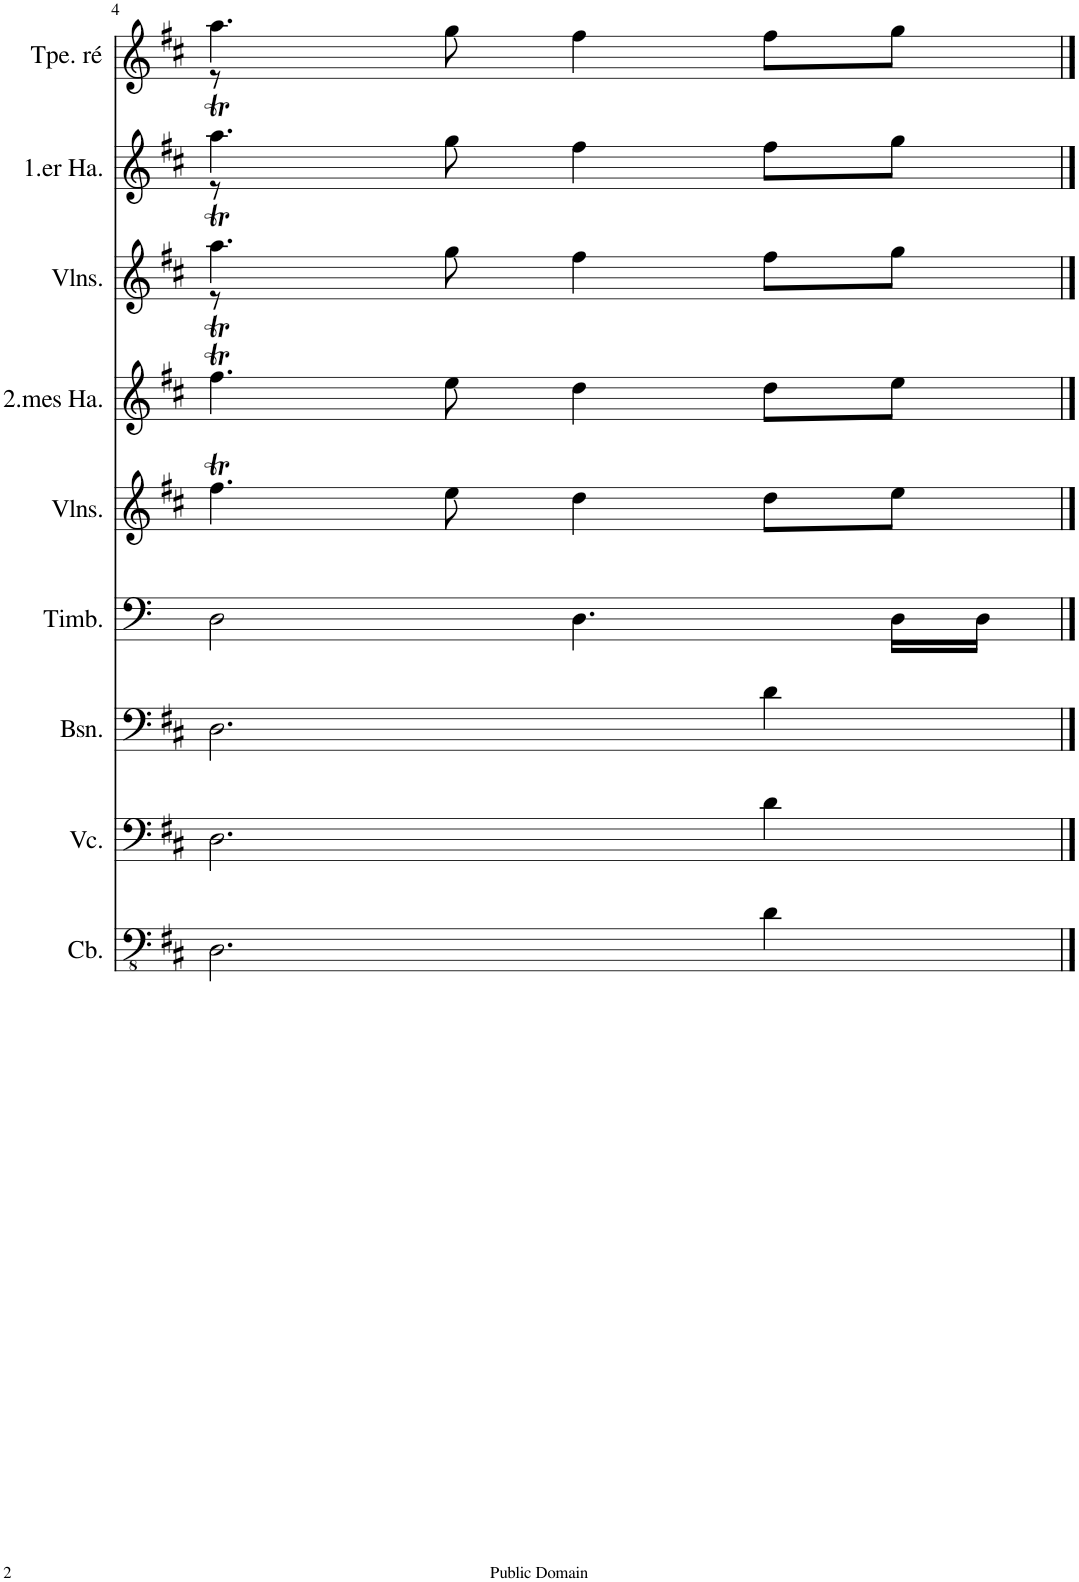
**kern	**kern	**kern	**kern	**kern	**kern	**kern	**kern	**kern
*part9	*part8	*part7	*part6	*part5	*part4	*part3	*part2	*part1
*staff9	*staff8	*staff7	*staff6	*staff5	*staff4	*staff3	*staff2	*staff1
*I"Contrebasse	*I"Violoncelle	*I"Basson	*I"Timbales	*I"2.mes Violons	*I"2.mes Hautbois	*I"1.er Violons	*I"1.er Hautbois	*I"Trompette en ré
*I'Cb.	*I'Vc.	*I'Bsn.	*I'Timb.	*I'Vlns.	*I'2.mes Ha.	*I'Vlns.	*I'1.er Ha.	*I'Tpe. ré
!!LO:PB:g=z
*clefFv4	*clefF4	*clefF4	*clefF4	*clefG2	*clefG2	*clefG2	*clefG2	*clefG2
*ITrd7c12	*	*	*	*	*ITrd4c7	*	*ITrd4c7	*ITrd-1c-2
*k[f#c#]	*k[f#c#]	*k[f#c#]	*k[]	*k[f#c#]	*k[f#c#]	*k[f#c#]	*k[f#c#]	*k[f#c#]
*M2/2	*M2/2	*M2/2	*M2/2	*M2/2	*M2/2	*M2/2	*M2/2	*M2/2
=4	=4	=4	=4	=4	=4	=4	=4	=4
*	*	*	*	*	*	*^	*^	*^
2.DD\	2.D\	2.D\	2D\	4.ff#t\	4.ff#t\	4.aaT\	8r	4.aaT\	8r	4.aaT\	8r
.	.	.	.	.	.	.	2..ryy	.	2..ryy	.	2..ryy
.	.	.	.	8ee\	8ee\	8gg\	.	8gg\	.	8gg\	.
.	.	.	4.D\	4dd\	4dd\	4ff#\	.	4ff#\	.	4ff#\	.
4D\	4d\	4d\	.	8dd\L	8dd\L	8ff#\L	.	8ff#\L	.	8ff#\L	.
.	.	.	16D\LL	8ee\J	8ee\J	8gg\J	.	8gg\J	.	8gg\J	.
.	.	.	16D\JJ	.	.	.	.	.	.	.	.
*	*	*	*	*	*	*v	*v	*	*	*v	*v
*	*	*	*	*	*	*	*v	*v	*
==	==	==	==	==	==	==	==	==
*-	*-	*-	*-	*-	*-	*-	*-	*-
